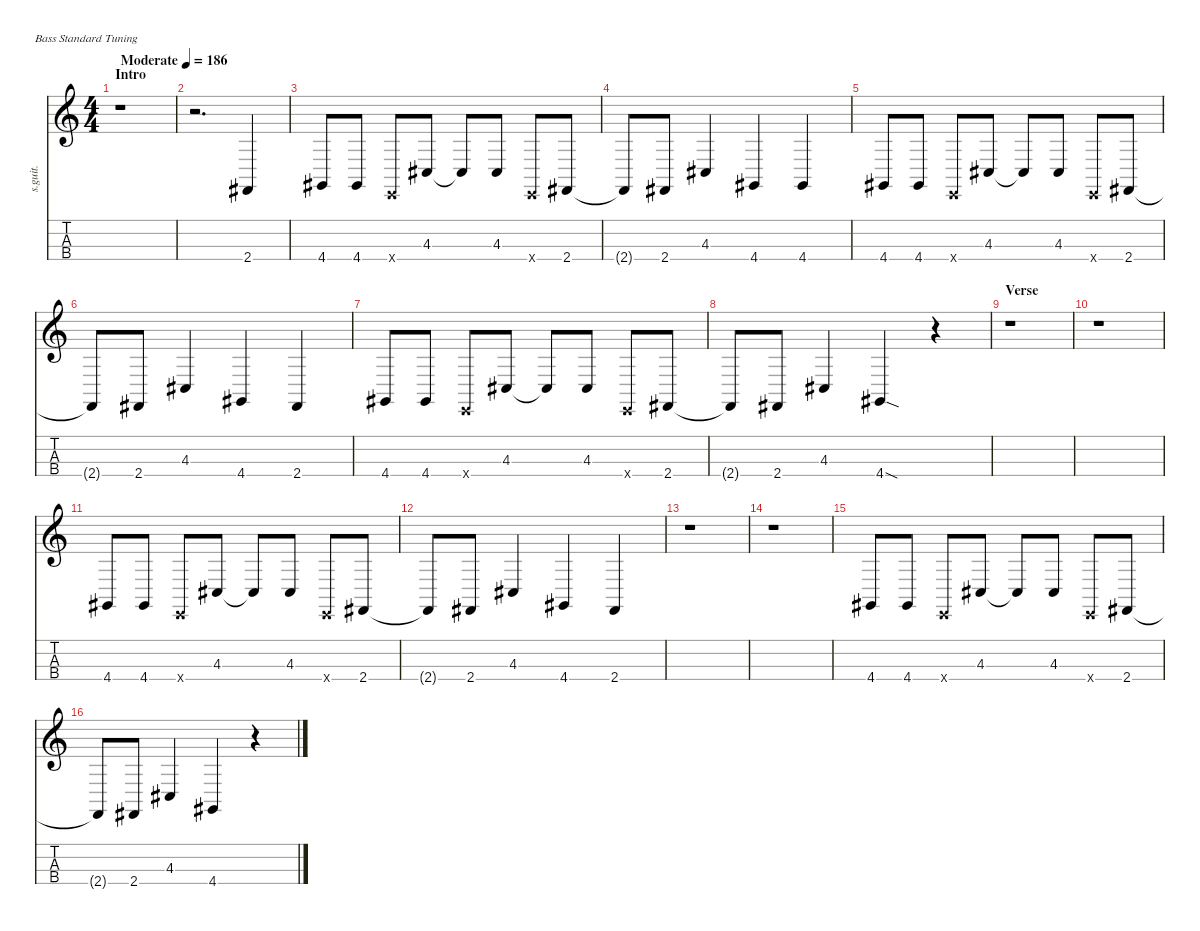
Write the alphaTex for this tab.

\defaultSystemsLayout 4
\hideDynamics
\bracketExtendMode nobrackets
\track ("Mike Dirnt" "s.guit.") {instrument electricbasspick}
\staff {score tabs}
\tuning (G2 D2 A1 E1)
\ts (4 4)
\beaming (8 2 2 2 2)
\section ("" "Intro")
\tempo (186 "Moderate")
\clef g2
\ks c
r.1{dy f instrument electricbasspick} |
r.2{d} 2.4{acc #}.4 |
4.4{acc #}.8 4.4{acc #}.8 0.4{x}.8 4.3{acc #}.8 4.3{t acc #}.8 4.3{acc #}.8 0.4{x}.8 2.4{acc #}.8 |
2.4{t acc #}.8 2.4{acc #}.8 4.3{acc #}.4 4.4{acc #}.4 4.4{acc #}.4 |
4.4{acc #}.8 4.4{acc #}.8 0.4{x}.8 4.3{acc #}.8 4.3{t acc #}.8 4.3{acc #}.8 0.4{x}.8 2.4{acc #}.8 |
2.4{t acc #}.8 2.4{acc #}.8 4.3{acc #}.4 4.4{acc #}.4 2.4{acc #}.4 |
4.4{acc #}.8 4.4{acc #}.8 0.4{x}.8 4.3{acc #}.8 4.3{t acc #}.8 4.3{acc #}.8 0.4{x}.8 2.4{acc #}.8 |
2.4{t acc #}.8 2.4{acc #}.8 4.3{acc #}.4 4.4{sod acc #}.4 r.4 |
\section ("" "Verse")
r.1 |
r.1 |
4.4{acc #}.8 4.4{acc #}.8 0.4{x}.8 4.3{acc #}.8 4.3{t acc #}.8 4.3{acc #}.8 0.4{x}.8 2.4{acc #}.8 |
2.4{t acc #}.8 2.4{acc #}.8 4.3{acc #}.4 4.4{acc #}.4 2.4{acc #}.4 |
r.1 |
r.1 |
4.4{acc #}.8 4.4{acc #}.8 0.4{x}.8 4.3{acc #}.8 4.3{t acc #}.8 4.3{acc #}.8 0.4{x}.8 2.4{acc #}.8 |
2.4{t acc #}.8 2.4{acc #}.8 4.3{acc #}.4 4.4{acc #}.4 r.4
